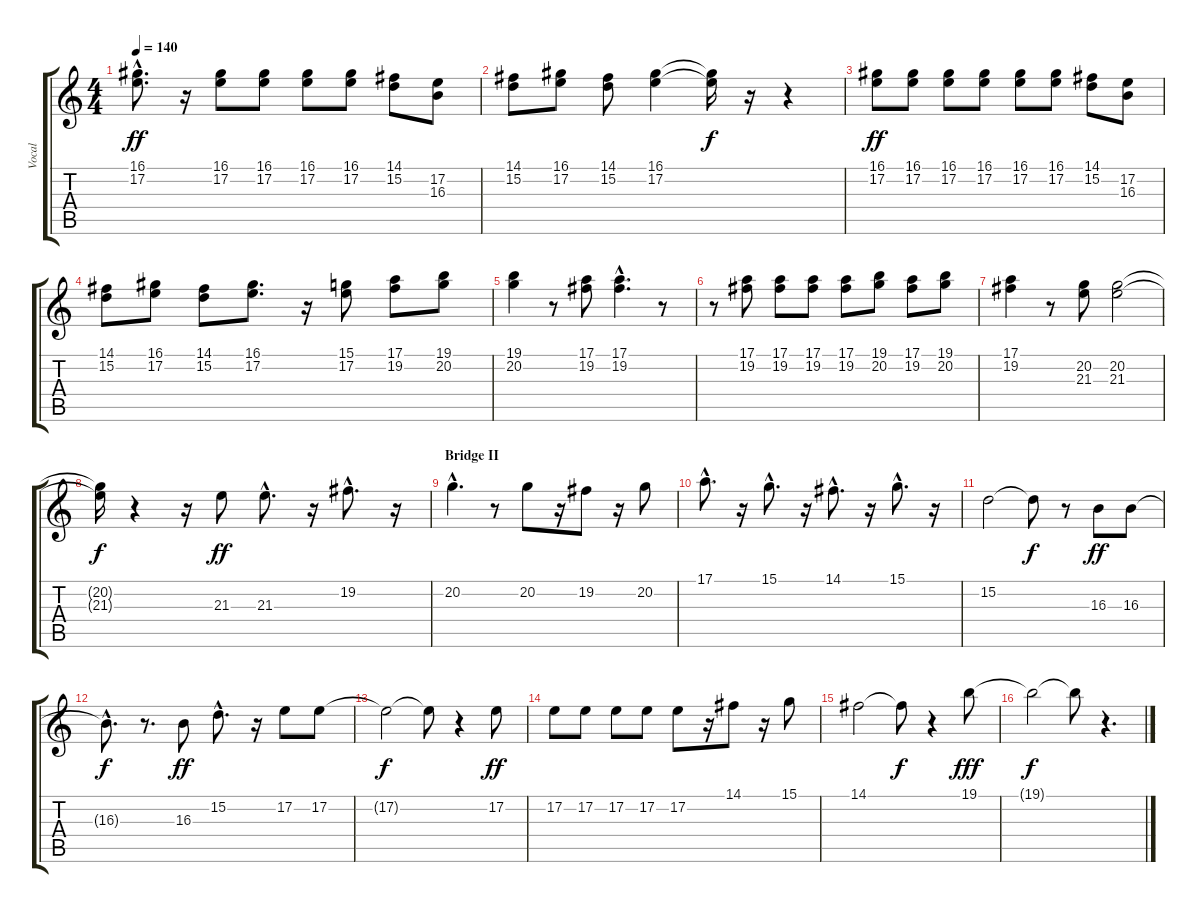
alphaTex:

\track ("Vocal" "Vocal") {instrument lead2sawtooth}
\staff {score tabs}
\tuning (E4 B3 G3 D3 A2 E2) {hide}
\ts (4 4)
\tempo 140
\clef g2
\ks c
(16.1{hac} 17.2{hac}).8{d dy ff} r.16 (16.1 17.2).8 (16.1 17.2).8 (16.1 17.2).8 (16.1 17.2).8 (14.1 15.2).8 (17.2 16.3).8 |
(14.1 15.2).8 (16.1 17.2).8 (14.1 15.2).8 (16.1 17.2).4 (16.1{t} 17.2{t}).16{dy f} r.16 r.4 |
(16.1 17.2).8{dy ff} (16.1 17.2).8 (16.1 17.2).8 (16.1 17.2).8 (16.1 17.2).8 (16.1 17.2).8 (14.1 15.2).8 (17.2 16.3).8 |
(14.1 15.2).8 (16.1 17.2).8 (14.1 15.2).8 (16.1 17.2).8{d} r.16 (15.1 17.2).8 (17.1 19.2).8 (19.1 20.2).8 |
(19.1 20.2).4 r.8 (17.1 19.2).8 (17.1{hac} 19.2{hac}).4{d} r.8 |
r.8 (17.1 19.2).8 (17.1 19.2).8 (17.1 19.2).8 (17.1 19.2).8 (19.1 20.2).8 (17.1 19.2).8 (19.1 20.2).8 |
(17.1 19.2).4 r.8 (20.2 21.3).8 (20.2 21.3).2 |
(20.2{t} 21.3{t}).16{dy f} r.4 r.16 21.3.8{dy ff} 21.3{hac}.8{d} r.16 19.2{hac}.8{d} r.16 |
\section ("" "Bridge II")
20.2{hac}.4{d} r.8 20.2.8 r.16 19.2.8 r.16 20.2.8 |
17.1{hac}.8{d} r.16 15.1{hac}.8{d} r.16 14.1{hac}.8{d} r.16 15.1{hac}.8{d} r.16 |
15.2.2 15.2{t}.8{dy f} r.8 16.3.8{dy ff} 16.3.8 |
16.3{hac t}.8{d dy f} r.8{d} 16.3.8{dy ff} 15.2{hac}.8{d} r.16 17.2.8 17.2.8 |
17.2{t}.2{dy f} 17.2{t}.8 r.4 17.2.8{dy ff} |
17.2.8 17.2.8 17.2.8 17.2.8 17.2.8 r.16 14.1.8 r.16 15.1.8 |
14.1.2 14.1{t}.8{dy f} r.4 19.1.8{dy fff} |
19.1{t}.2{dy f} 19.1{t}.8 r.4{d}
